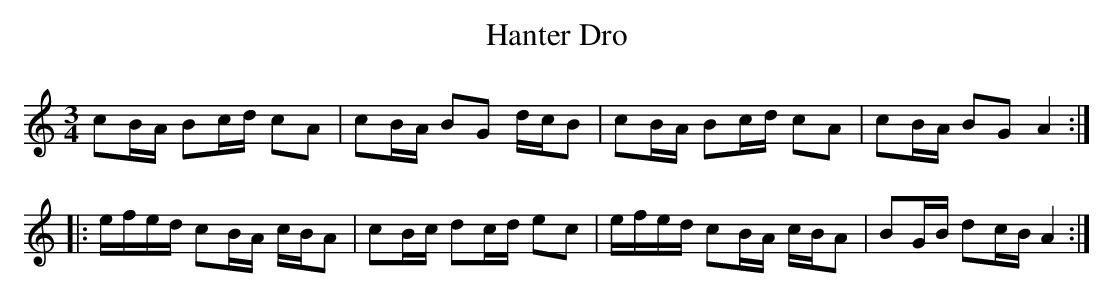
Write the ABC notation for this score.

X:1
T:Hanter Dro
M:3/4
L:1/16
K:C
c2BA B2cd c2A2|c2BA B2G2 dcB2|\
c2BA B2cd c2A2|c2BA B2G2 A4 :|
|:efed c2BA cBA2|c2Bc d2cd e2c2|\
efed c2BA cBA2|B2GB d2cB A4  :|
